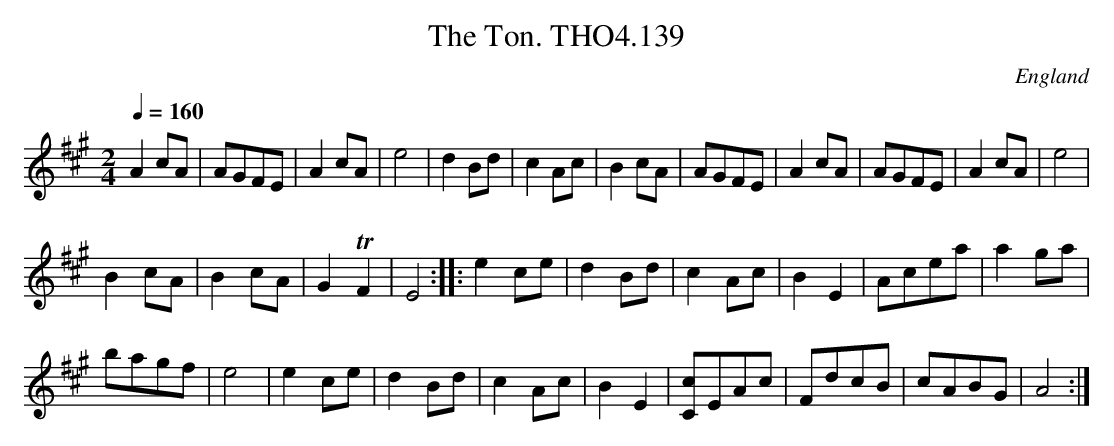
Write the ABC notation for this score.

X:1
T:Ton. THO4.139, The
O:England
M:2/4
L:1/8
Q:1/4=160
K:A major
A2 cA|AGFE|A2 cA|e4|d2 Bd|c2 Ac|B2 cA|AGFE|A2cA|AGFE|A2cA|e4|
B2 cA|B2 cA|G2TF2|E4::e2 ce|d2 Bd|c2 Ac|B2E2|Acea|a2 ga|
bagf|e4|e2 ce|d2 Bd|c2 Ac|B2E2|[cC]EAc|FdcB|cABG|A4:|
